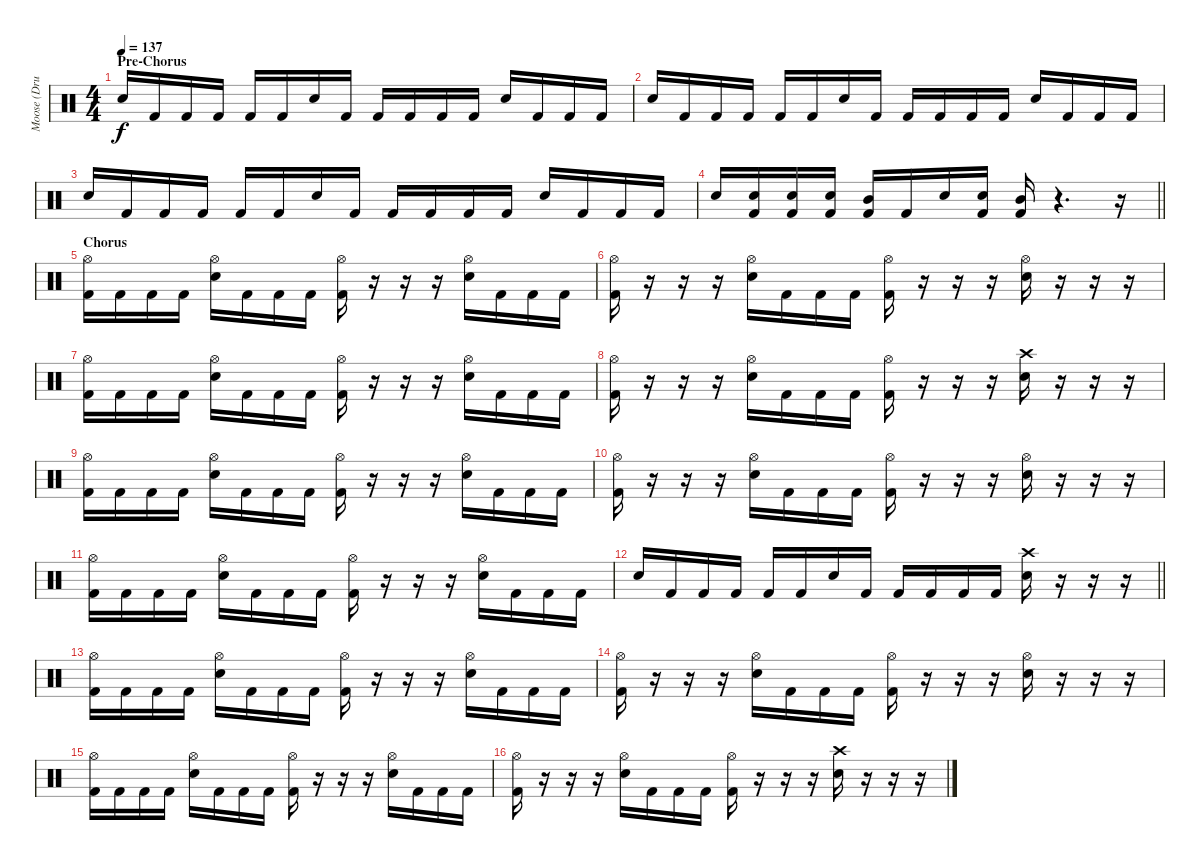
\track ("Moose (Drums)" "Moose (Dru") {instrument percussion}
\staff {score}
\articulation defaults
\ts (4 4)
\section ("" "Pre-Chorus")
\tempo 137
\clef neutral
\ks c "Electric Snare (hit)".16{dy f} "Kick (hit) 2".16 "Kick (hit) 2".16 "Kick (hit) 2".16 "Kick (hit) 2".16 "Kick (hit) 2".16 "Electric Snare (hit)".16 "Kick (hit) 2".16 "Kick (hit) 2".16 "Kick (hit) 2".16 "Kick (hit) 2".16 "Kick (hit) 2".16 "Electric Snare (hit)".16 "Kick (hit) 2".16 "Kick (hit) 2".16 "Kick (hit) 2".16
|
"Electric Snare (hit)".16 "Kick (hit) 2".16 "Kick (hit) 2".16 "Kick (hit) 2".16 "Kick (hit) 2".16 "Kick (hit) 2".16 "Electric Snare (hit)".16 "Kick (hit) 2".16 "Kick (hit) 2".16 "Kick (hit) 2".16 "Kick (hit) 2".16 "Kick (hit) 2".16 "Electric Snare (hit)".16 "Kick (hit) 2".16 "Kick (hit) 2".16 "Kick (hit) 2".16 |
"Electric Snare (hit)".16 "Kick (hit) 2".16 "Kick (hit) 2".16 "Kick (hit) 2".16 "Kick (hit) 2".16 "Kick (hit) 2".16 "Electric Snare (hit)".16 "Kick (hit) 2".16 "Kick (hit) 2".16 "Kick (hit) 2".16 "Kick (hit) 2".16 "Kick (hit) 2".16 "Electric Snare (hit)".16 "Kick (hit) 2".16 "Kick (hit) 2".16 "Kick (hit) 2".16 |
\barLineRight lightlight "Electric Snare (hit)".16
("Electric Snare (hit)" "Kick (hit) 2").16 ("Electric Snare (hit)" "Kick (hit) 2").16 ("Electric Snare (hit)" "Kick (hit) 2").16 ("Mid Tom (hit)" "Kick (hit) 2").16 "Kick (hit) 2".16 "Electric Snare (hit)".16 ("Electric Snare (hit)" "Kick (hit) 2").16 ("Mid Tom (hit)" "Kick (hit) 2").16 r.4{d} r.16 |
\section ("" "Chorus")
("Hi-Hat (open)" "Kick (hit) 2").16 "Kick (hit) 2".16 "Kick (hit) 2".16 "Kick (hit) 2".16 ("Hi-Hat (open)" "Electric Snare (hit)").16 "Kick (hit) 2".16 "Kick (hit) 2".16 "Kick (hit) 2".16 ("Hi-Hat (open)" "Kick (hit) 2").16 r.16 r.16 r.16 ("Hi-Hat (open)" "Electric Snare (hit)").16 "Kick (hit) 2".16 "Kick (hit) 2".16 "Kick (hit) 2".16 |
("Hi-Hat (open)" "Kick (hit) 2").16 r.16 r.16 r.16 ("Hi-Hat (open)" "Electric Snare (hit)").16 "Kick (hit) 2".16 "Kick (hit) 2".16 "Kick (hit) 2".16 ("Hi-Hat (open)" "Kick (hit) 2").16 r.16 r.16 r.16 ("Hi-Hat (open)" "Electric Snare (hit)").16 r.16 r.16 r.16 |
("Hi-Hat (open)" "Kick (hit) 2").16 "Kick (hit) 2".16 "Kick (hit) 2".16 "Kick (hit) 2".16 ("Hi-Hat (open)" "Electric Snare (hit)").16 "Kick (hit) 2".16 "Kick (hit) 2".16 "Kick (hit) 2".16 ("Hi-Hat (open)" "Kick (hit) 2").16 r.16 r.16 r.16 ("Hi-Hat (open)" "Electric Snare (hit)").16 "Kick (hit) 2".16 "Kick (hit) 2".16 "Kick (hit) 2".16 |
("Hi-Hat (open)" "Kick (hit) 2").16 r.16 r.16 r.16 ("Hi-Hat (open)" "Electric Snare (hit)").16 "Kick (hit) 2".16 "Kick (hit) 2".16 "Kick (hit) 2".16 ("Hi-Hat (open)" "Kick (hit) 2").16 r.16 r.16 r.16 ("Crash high (hit)" "Electric Snare (hit)").16 r.16 r.16 r.16 |
("Hi-Hat (open)" "Kick (hit) 2").16 "Kick (hit) 2".16 "Kick (hit) 2".16 "Kick (hit) 2".16 ("Hi-Hat (open)" "Electric Snare (hit)").16 "Kick (hit) 2".16 "Kick (hit) 2".16 "Kick (hit) 2".16 ("Hi-Hat (open)" "Kick (hit) 2").16 r.16 r.16 r.16 ("Hi-Hat (open)" "Electric Snare (hit)").16 "Kick (hit) 2".16 "Kick (hit) 2".16 "Kick (hit) 2".16 |
("Hi-Hat (open)" "Kick (hit) 2").16 r.16 r.16 r.16 ("Hi-Hat (open)" "Electric Snare (hit)").16 "Kick (hit) 2".16 "Kick (hit) 2".16 "Kick (hit) 2".16 ("Hi-Hat (open)" "Kick (hit) 2").16 r.16 r.16 r.16 ("Hi-Hat (open)" "Electric Snare (hit)").16 r.16 r.16 r.16 |
("Hi-Hat (open)" "Kick (hit) 2").16 "Kick (hit) 2".16 "Kick (hit) 2".16 "Kick (hit) 2".16 ("Hi-Hat (open)" "Electric Snare (hit)").16 "Kick (hit) 2".16 "Kick (hit) 2".16 "Kick (hit) 2".16 ("Hi-Hat (open)" "Kick (hit) 2").16 r.16 r.16 r.16 ("Hi-Hat (open)" "Electric Snare (hit)").16 "Kick (hit) 2".16 "Kick (hit) 2".16 "Kick (hit) 2".16 |
\barLineRight lightlight "Electric Snare (hit)".16 "Kick (hit) 2".16 "Kick (hit) 2".16 "Kick (hit) 2".16 "Kick (hit) 2".16 "Kick (hit) 2".16 "Electric Snare (hit)".16 "Kick (hit) 2".16 "Kick (hit) 2".16 "Kick (hit) 2".16 "Kick (hit) 2".16 "Kick (hit) 2".16
("Crash high (hit)" "Electric Snare (hit)").16 r.16 r.16 r.16 |
("Hi-Hat (open)" "Kick (hit) 2").16 "Kick (hit) 2".16 "Kick (hit) 2".16 "Kick (hit) 2".16 ("Hi-Hat (open)" "Electric Snare (hit)").16 "Kick (hit) 2".16 "Kick (hit) 2".16 "Kick (hit) 2".16 ("Hi-Hat (open)" "Kick (hit) 2").16 r.16 r.16 r.16 ("Hi-Hat (open)" "Electric Snare (hit)").16 "Kick (hit) 2".16 "Kick (hit) 2".16 "Kick (hit) 2".16 |
("Hi-Hat (open)" "Kick (hit) 2").16 r.16 r.16 r.16 ("Hi-Hat (open)" "Electric Snare (hit)").16 "Kick (hit) 2".16 "Kick (hit) 2".16 "Kick (hit) 2".16 ("Hi-Hat (open)" "Kick (hit) 2").16 r.16 r.16 r.16 ("Hi-Hat (open)" "Electric Snare (hit)").16 r.16 r.16 r.16 |
("Hi-Hat (open)" "Kick (hit) 2").16 "Kick (hit) 2".16 "Kick (hit) 2".16 "Kick (hit) 2".16 ("Hi-Hat (open)" "Electric Snare (hit)").16 "Kick (hit) 2".16 "Kick (hit) 2".16 "Kick (hit) 2".16 ("Hi-Hat (open)" "Kick (hit) 2").16 r.16 r.16 r.16 ("Hi-Hat (open)" "Electric Snare (hit)").16 "Kick (hit) 2".16 "Kick (hit) 2".16 "Kick (hit) 2".16 |
("Hi-Hat (open)" "Kick (hit) 2").16 r.16 r.16 r.16 ("Hi-Hat (open)" "Electric Snare (hit)").16 "Kick (hit) 2".16 "Kick (hit) 2".16 "Kick (hit) 2".16 ("Hi-Hat (open)" "Kick (hit) 2").16 r.16 r.16 r.16 ("Crash high (hit)" "Electric Snare (hit)").16 r.16 r.16 r.16
